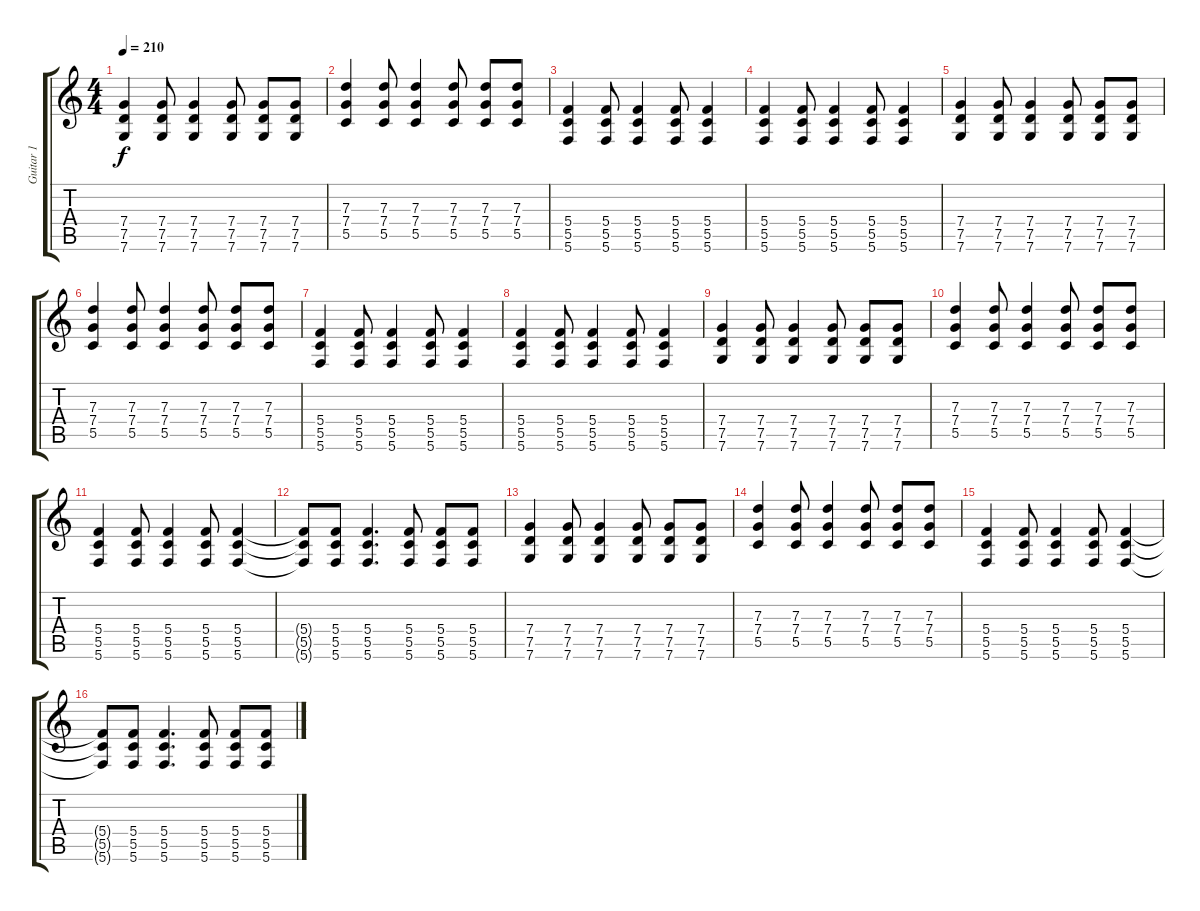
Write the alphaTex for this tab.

\track ("Guitar 1" "Guitar 1") {instrument distortionguitar}
\staff {score tabs}
\tuning (E4 C4 G3 C3 G2 C2) {hide}
\ts (4 4)
\tempo 210
\clef g2
\ks c
(7.4 7.5 7.6).4{dy f instrument distortionguitar} (7.4 7.5 7.6).8 (7.4 7.5 7.6).4 (7.4 7.5 7.6).8 (7.4 7.5 7.6).8 (7.4 7.5 7.6).8 |
(7.3 7.4 5.5).4 (7.3 7.4 5.5).8 (7.3 7.4 5.5).4 (7.3 7.4 5.5).8 (7.3 7.4 5.5).8 (7.3 7.4 5.5).8 |
(5.4 5.5 5.6).4 (5.4 5.5 5.6).8 (5.4 5.5 5.6).4 (5.4 5.5 5.6).8 (5.4 5.5 5.6).4 |
(5.4 5.5 5.6).4 (5.4 5.5 5.6).8 (5.4 5.5 5.6).4 (5.4 5.5 5.6).8 (5.4 5.5 5.6).4 |
(7.4 7.5 7.6).4 (7.4 7.5 7.6).8 (7.4 7.5 7.6).4 (7.4 7.5 7.6).8 (7.4 7.5 7.6).8 (7.4 7.5 7.6).8 |
(7.3 7.4 5.5).4 (7.3 7.4 5.5).8 (7.3 7.4 5.5).4 (7.3 7.4 5.5).8 (7.3 7.4 5.5).8 (7.3 7.4 5.5).8 |
(5.4 5.5 5.6).4 (5.4 5.5 5.6).8 (5.4 5.5 5.6).4 (5.4 5.5 5.6).8 (5.4 5.5 5.6).4 |
(5.4 5.5 5.6).4 (5.4 5.5 5.6).8 (5.4 5.5 5.6).4 (5.4 5.5 5.6).8 (5.4 5.5 5.6).4 |
(7.4 7.5 7.6).4 (7.4 7.5 7.6).8 (7.4 7.5 7.6).4 (7.4 7.5 7.6).8 (7.4 7.5 7.6).8 (7.4 7.5 7.6).8 |
(7.3 7.4 5.5).4 (7.3 7.4 5.5).8 (7.3 7.4 5.5).4 (7.3 7.4 5.5).8 (7.3 7.4 5.5).8 (7.3 7.4 5.5).8 |
(5.4 5.5 5.6).4 (5.4 5.5 5.6).8 (5.4 5.5 5.6).4 (5.4 5.5 5.6).8 (5.4 5.5 5.6).4 |
(5.4{t} 5.5{t} 5.6{t}).8 (5.4 5.5 5.6).8 (5.4 5.5 5.6).4{d} (5.4 5.5 5.6).8 (5.4 5.5 5.6).8 (5.4 5.5 5.6).8 |
(7.4 7.5 7.6).4 (7.4 7.5 7.6).8 (7.4 7.5 7.6).4 (7.4 7.5 7.6).8 (7.4 7.5 7.6).8 (7.4 7.5 7.6).8 |
(7.3 7.4 5.5).4 (7.3 7.4 5.5).8 (7.3 7.4 5.5).4 (7.3 7.4 5.5).8 (7.3 7.4 5.5).8 (7.3 7.4 5.5).8 |
(5.4 5.5 5.6).4 (5.4 5.5 5.6).8 (5.4 5.5 5.6).4 (5.4 5.5 5.6).8 (5.4 5.5 5.6).4 |
(5.4{t} 5.5{t} 5.6{t}).8 (5.4 5.5 5.6).8 (5.4 5.5 5.6).4{d} (5.4 5.5 5.6).8 (5.4 5.5 5.6).8 (5.4 5.5 5.6).8
